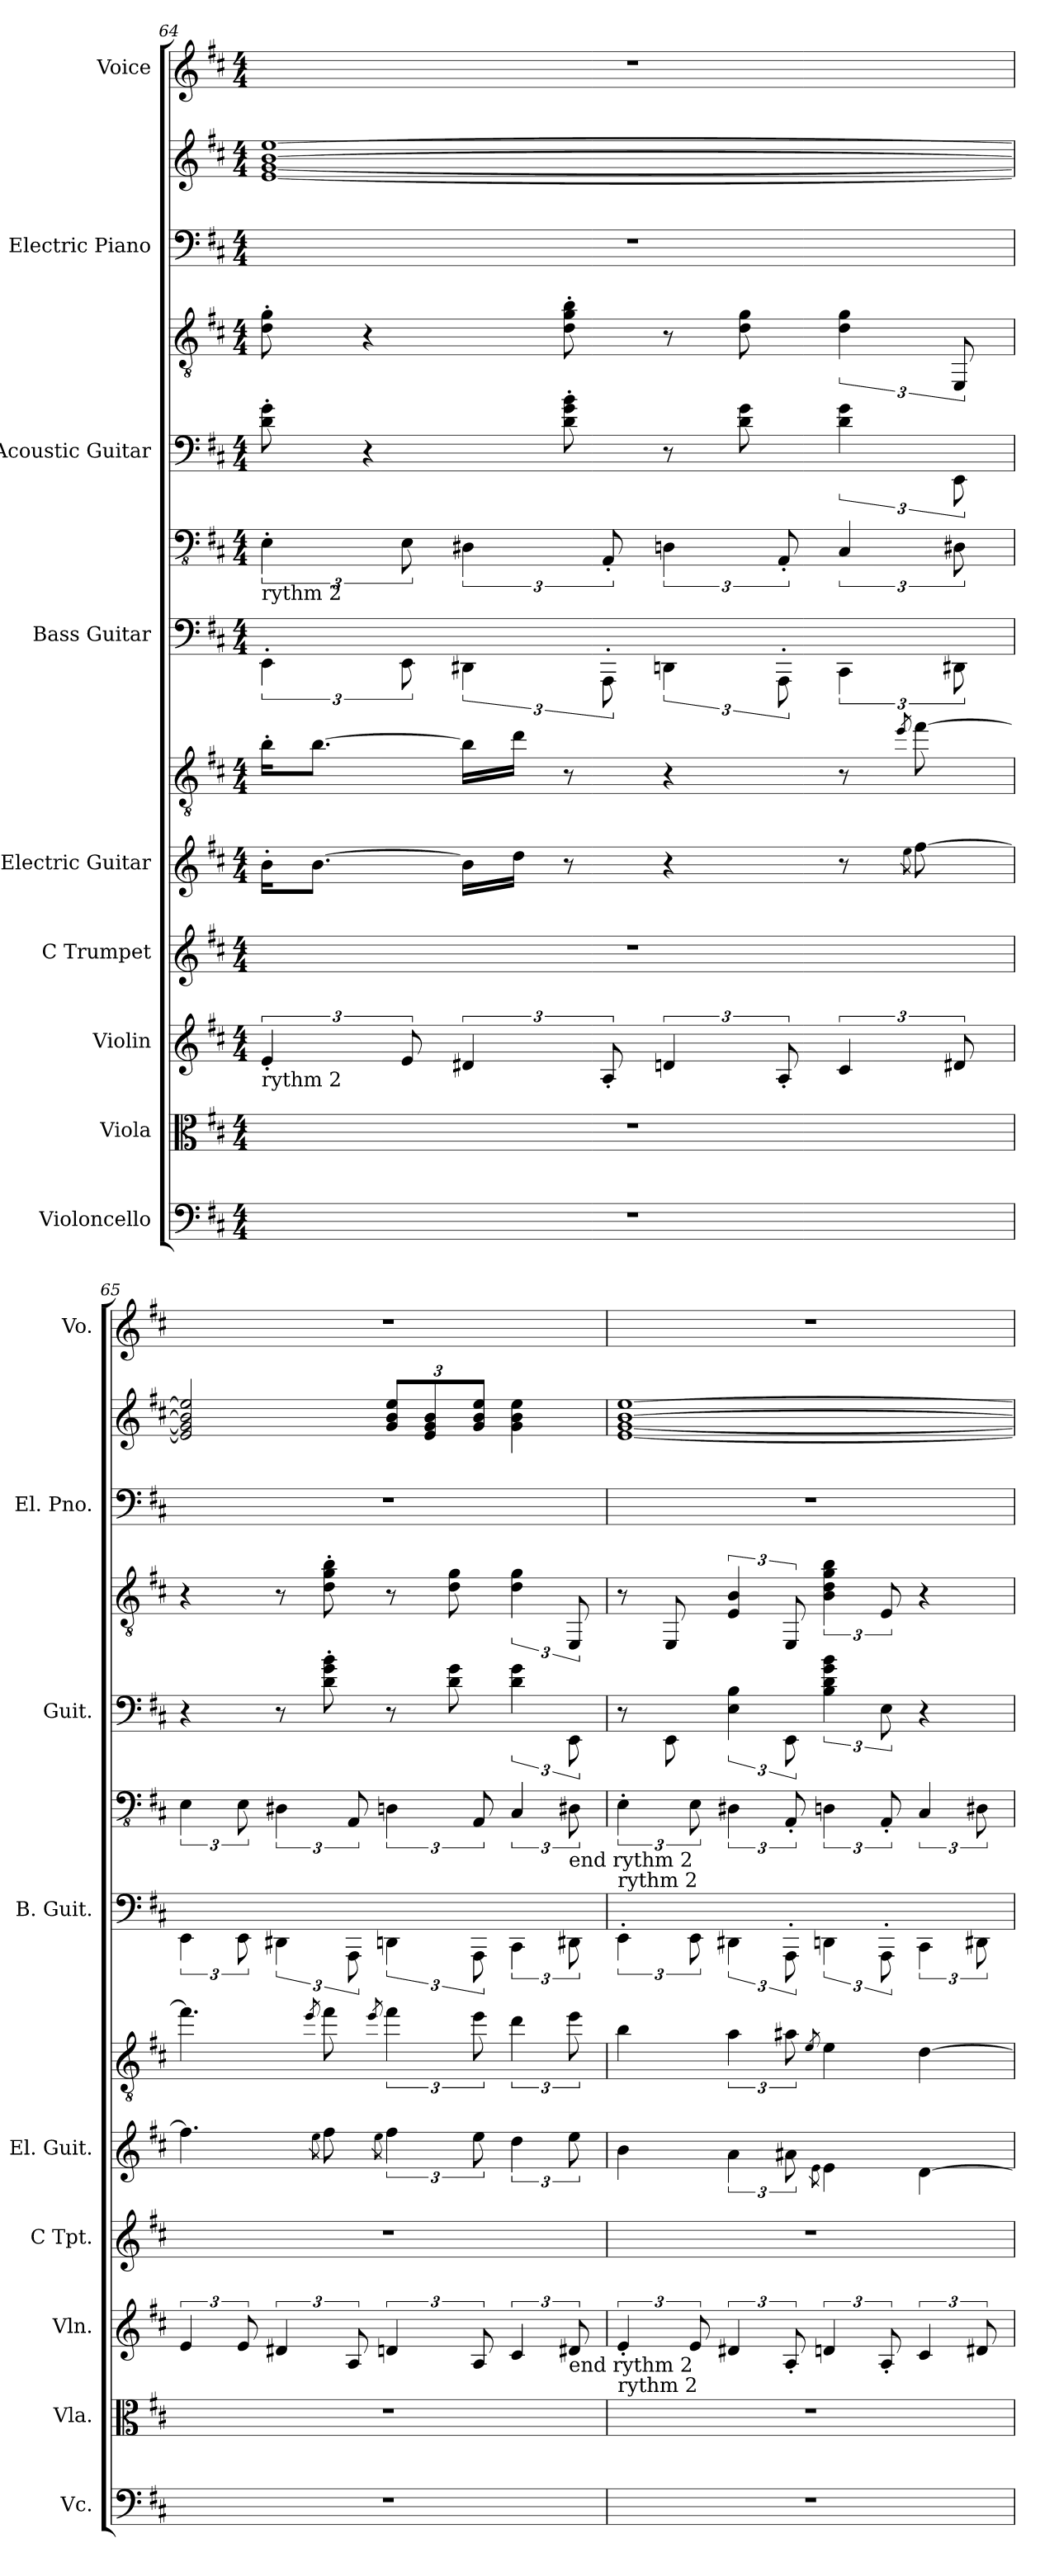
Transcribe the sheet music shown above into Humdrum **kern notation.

**kern	**kern	**kern	**kern	**kern	**kern	**kern	**kern	**kern	**kern	**kern	**kern	**kern
*part9	*part8	*part7	*part6	*part5	*part5	*part4	*part4	*part3	*part3	*part2	*part2	*part1
*staff13	*staff12	*staff11	*staff10	*staff9	*staff8	*staff7	*staff6	*staff5	*staff4	*staff3	*staff2	*staff1
*I"Violoncello	*I"Viola	*I"Violin	*I"C Trumpet	*I"Electric Guitar	*	*I"Bass Guitar	*	*I"Acoustic Guitar	*	*I"Electric Piano	*	*I"Voice
*I'Vc.	*I'Vla.	*I'Vln.	*I'C Tpt.	*I'El. Guit.	*	*I'B. Guit.	*	*I'Guit.	*	*I'El. Pno.	*	*I'Vo.
!!LO:PB:g=z
*clefF4	*clefC3	*clefG2	*clefG2	*	*clefGv2	*	*clefFv4	*	*clefGv2	*clefF4	*clefG2	*clefG2
*k[f#c#]	*k[f#c#]	*k[f#c#]	*k[f#c#]	*k[f#c#]	*k[f#c#]	*k[f#c#]	*k[f#c#]	*k[f#c#]	*k[f#c#]	*k[f#c#]	*k[f#c#]	*k[f#c#]
*M4/4	*M4/4	*M4/4	*M4/4	*M4/4	*M4/4	*M4/4	*M4/4	*M4/4	*M4/4	*M4/4	*M4/4	*M4/4
=64	=64	=64	=64	=64	=64	=64	=64	=64	=64	=64	=64	=64
!	!	!	!	!	!	!	!LO:TX:b:t=rythm 2	!	!	!	!	!
!	!	!LO:TX:b:t=rythm 2	!	!	!	!	!	!	!	!	!	!
1r	1r	6e'/	1r	16b'\KL	16b'\KL	6EE'\	6EE'\	8d\' 8g\'	8d\' 8g\'	1r	[1e [1g [1b [1ee	1r
.	.	.	.	[8.b\J	[8.b\J	.	.	.	.	.	.	.
.	.	.	.	.	.	.	.	4r	4r	.	.	.
.	.	12e/	.	.	.	12EE\	12EE\	.	.	.	.	.
.	.	6d#X/	.	16b\LL]	16b\LL]	6DD#X\	6DD#X\	.	.	.	.	.
.	.	.	.	16dd\JJ	16dd\JJ	.	.	.	.	.	.	.
.	.	.	.	8r	8r	.	.	8d\' 8g\' 8b\'	8d\' 8g\' 8b\'	.	.	.
.	.	12A'/	.	.	.	12AAA'\	12AAA'/	.	.	.	.	.
.	.	6dn/	.	4r	4r	6DDn\	6DDn\	8r	8r	.	.	.
.	.	.	.	.	.	.	.	8d\ 8g\	8d\ 8g\	.	.	.
.	.	12A'/	.	.	.	12AAA'\	12AAA'/	.	.	.	.	.
.	.	6c#/	.	8r	8r	6CC#\	6CC#/	6d\ 6g\	6d\ 6g\	.	.	.
.	.	.	.	8qee\	8qee/	.	.	.	.	.	.	.
.	.	.	.	[8ff#\	[8ff#\	.	.	.	.	.	.	.
.	.	12d#X/	.	.	.	12DD#X\	12DD#X\	12EE\	12EE/	.	.	.
=65	=65	=65	=65	=65	=65	=65	=65	=65	=65	=65	=65	=65
1r	1r	6e/	1r	4.ff#\]	4.ff#\]	6EE\	6EE\	4r	4r	1r	2e/] 2g/] 2b/] 2ee/]	1r
.	.	12e/	.	.	.	12EE\	12EE\	.	.	.	.	.
.	.	6d#X/	.	.	.	6DD#X\	6DD#X\	8r	8r	.	.	.
.	.	.	.	8qee\	8qee/	.	.	.	.	.	.	.
.	.	.	.	8ff#\	8ff#\	.	.	8d\' 8g\' 8b\'	8d\' 8g\' 8b\'	.	.	.
.	.	12A/	.	.	.	12AAA\	12AAA/	.	.	.	.	.
.	.	.	.	8qee\	8qee/	.	.	.	.	.	.	.
*	*	*	*	*	*	*	*	*	*	*	*Xbrackettup	*
.	.	6dn/	.	6ff#\	6ff#\	6DDn\	6DDn\	8r	8r	.	12g/ 12b/ 12ee/L	.
.	.	.	.	.	.	.	.	.	.	.	12e/ 12g/ 12b/	.
.	.	.	.	.	.	.	.	8d\ 8g\	8d\ 8g\	.	.	.
.	.	12A/	.	12ee\	12ee\	12AAA\	12AAA/	.	.	.	12g/ 12b/ 12ee/J	.
.	.	6c#/	.	6dd\	6dd\	6CC#\	6CC#/	6d\ 6g\	6d\ 6g\	.	4g\ 4b\ 4ee\	.
!	!	!	!	!	!	!	!LO:TX:b:t=end rythm 2	!	!	!	!	!
!	!	!LO:TX:b:t=end rythm 2	!	!	!	!	!	!	!	!	!	!
.	.	12d#X/	.	12ee\	12ee\	12DD#X\	12DD#X\	12EE\	12EE/	.	.	.
=66	=66	=66	=66	=66	=66	=66	=66	=66	=66	=66	=66	=66
!	!	!	!	!	!	!	!LO:TX:b:t=rythm 2	!	!	!	!	!
!	!	!LO:TX:b:t=rythm 2	!	!	!	!	!	!	!	!	!	!
1r	1r	6e'/	1r	4b\	4b\	6EE'\	6EE'\	8r	8r	1r	[1e [1g [1b [1ee	1r
.	.	.	.	.	.	.	.	8EE\	8EE/	.	.	.
.	.	12e/	.	.	.	12EE\	12EE\	.	.	.	.	.
.	.	6d#X/	.	6a\	6a\	6DD#X\	6DD#X\	6E\ 6B\	6E/ 6B/	.	.	.
.	.	12A'/	.	12a#\	12a#X\	12AAA'\	12AAA'/	12EE\	12EE/	.	.	.
.	.	.	.	8qe\	8qe/	.	.	.	.	.	.	.
.	.	6dn/	.	4e\	4e\	6DDn\	6DDn\	6B\ 6d\ 6g\ 6b\	6B\ 6d\ 6g\ 6b\	.	.	.
.	.	12A'/	.	.	.	12AAA'\	12AAA'/	12E\	12E/	.	.	.
.	.	6c#/	.	[4d\	[4d\	6CC#\	6CC#/	4r	4r	.	.	.
.	.	12d#X/	.	.	.	12DD#X\	12DD#X\	.	.	.	.	.
=	=	=	=	=	=	=	=	=	=	=	=	=
*-	*-	*-	*-	*-	*-	*-	*-	*-	*-	*-	*-	*-
